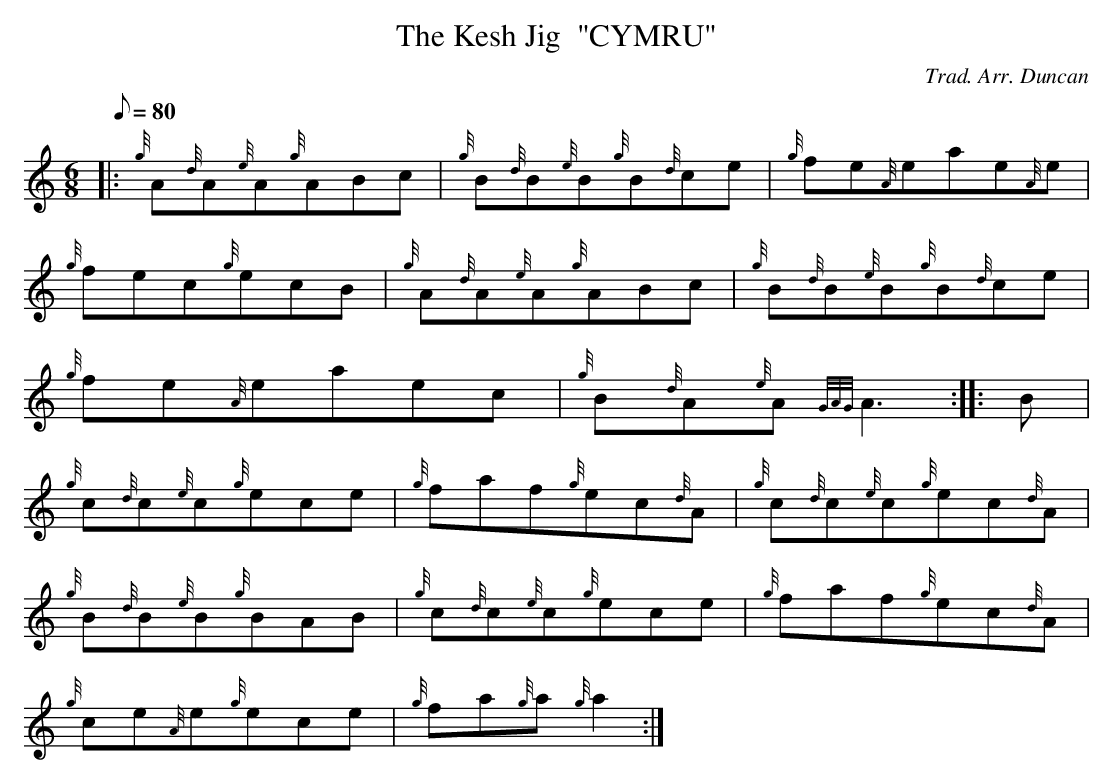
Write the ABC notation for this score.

X:1
T:The Kesh Jig  "CYMRU"
M:6/8
L:1/8
Q:80
C:Trad. Arr. Duncan
K:HP
|: {g}A{d}A{e}A{g}ABc | \
{g}B{d}B{e}B{g}B{d}ce | \
{g}fe{A}eae{A}e |
{g}fec{g}ecB | \
{g}A{d}A{e}A{g}ABc | \
{g}B{d}B{e}B{g}B{d}ce |
{g}fe{A}eaec | \
{g}B{d}A{e}A{GAG}A3 :: \
B |
{g}c{d}c{e}c{g}ece | \
{g}faf{g}ec{d}A | \
{g}c{d}c{e}c{g}ec{d}A |
{g}B{d}B{e}B{g}BAB | \
{g}c{d}c{e}c{g}ece | \
{g}faf{g}ec{d}A |
{g}ce{A}e{g}ece | \
{g}fa{g}a{g}a2 :|
